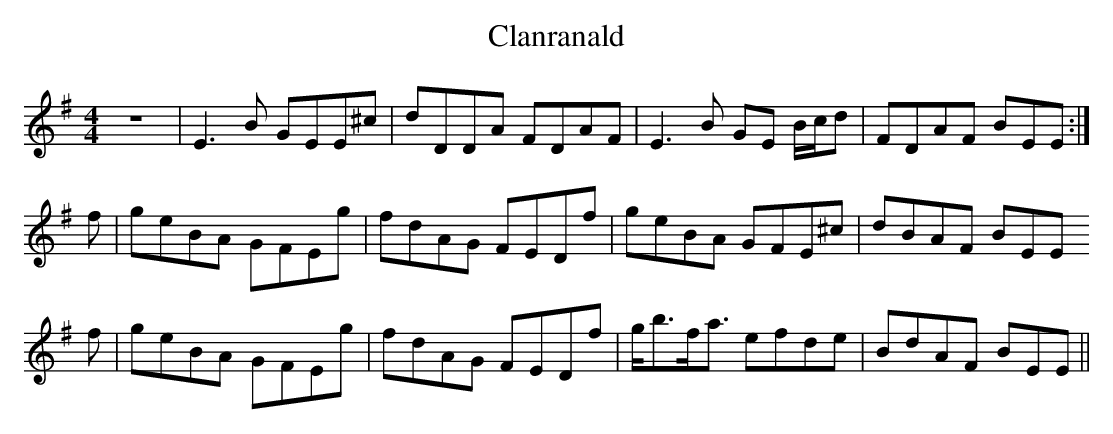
X:1
T:Clanranald
L:1/8
M:4/4
K:Em
Z | E3 B GEE^c | dDDA FDAF | E3   B GE B/c/d | FDAF BEE :|
f | geBA GFEg  | fdAG FEDf | geBA   GFE^c    | dBAF BEE
f | geBA GFEg  | fdAG FEDf | g<bf<a efde     | BdAF BEE ||
